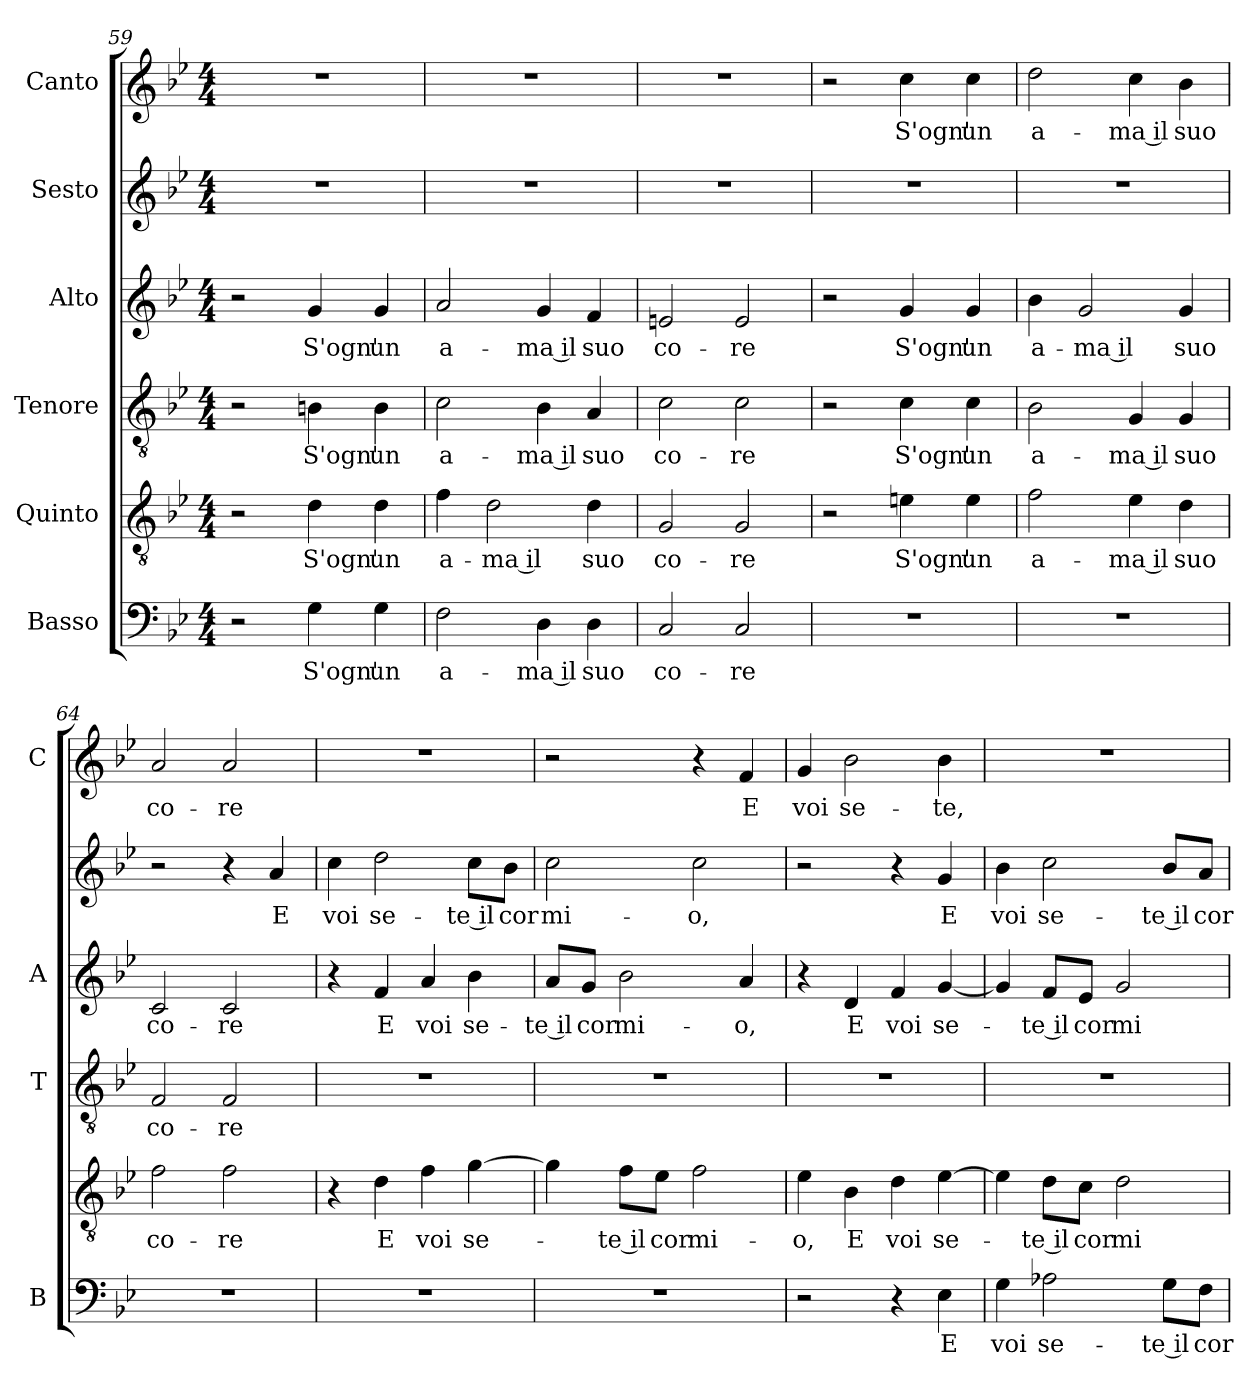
**kern	**text	**kern	**text	**kern	**text	**kern	**text	**kern	**text	**kern	**text
*part6	*part6	*part5	*part5	*part4	*part4	*part3	*part3	*part2	*part2	*part1	*part1
*staff6	*staff6	*staff5	*staff5	*staff4	*staff4	*staff3	*staff3	*staff2	*staff2	*staff1	*staff1
*I"Basso	*	*I"Quinto	*	*I"Tenore	*	*I"Alto	*	*I"Sesto	*	*I"Canto	*
*I'B	*	*	*	*I'T	*	*I'A	*	*	*	*I'C	*
*clefF4	*	*clefGv2	*	*clefGv2	*	*clefG2	*	*clefG2	*	*clefG2	*
*k[b-e-]	*	*k[b-e-]	*	*k[b-e-]	*	*k[b-e-]	*	*k[b-e-]	*	*k[b-e-]	*
*B-:	*	*B-:	*	*B-:	*	*B-:	*	*B-:	*	*B-:	*
*M4/4	*	*M4/4	*	*M4/4	*	*M4/4	*	*M4/4	*	*M4/4	*
=59	=59	=59	=59	=59	=59	=59	=59	=59	=59	=59	=59
2r	.	2r	.	2r	.	2r	.	1r	.	1r	.
!	!LO:LY:b	!	!LO:LY:b	!	!LO:LY:b	!	!LO:LY:b	!	!	!	!
4G\	S'ogn'	4d\	S'ogn'	4Bn\	S'ogn'	4g/	S'ogn'	.	.	.	.
!	!LO:LY:b	!	!LO:LY:b	!	!LO:LY:b	!	!LO:LY:b	!	!	!	!
4G\	un	4d\	un	4B\	un	4g/	un	.	.	.	.
=60	=60	=60	=60	=60	=60	=60	=60	=60	=60	=60	=60
!	!LO:LY:b	!	!LO:LY:b	!	!LO:LY:b	!	!LO:LY:b	!	!	!	!
2F\	a-	4f\	a-	2c\	a-	2a/	a-	1r	.	1r	.
!	!	!	!LO:LY:b	!	!	!	!	!	!	!	!
.	.	2d\	-ma il	.	.	.	.	.	.	.	.
!	!LO:LY:b	!	!	!	!LO:LY:b	!	!LO:LY:b	!	!	!	!
4D\	-ma il	.	.	4B-\	-ma il	4g/	-ma il	.	.	.	.
!	!LO:LY:b	!	!LO:LY:b	!	!LO:LY:b	!	!LO:LY:b	!	!	!	!
4D\	suo	4d\	suo	4A/	suo	4f/	suo	.	.	.	.
=61	=61	=61	=61	=61	=61	=61	=61	=61	=61	=61	=61
!	!LO:LY:b	!	!LO:LY:b	!	!LO:LY:b	!	!LO:LY:b	!	!	!	!
2C/	co-	2G/	co-	2c\	co-	2en/	co-	1r	.	1r	.
!	!LO:LY:b	!	!LO:LY:b	!	!LO:LY:b	!	!LO:LY:b	!	!	!	!
2C/	-re	2G/	-re	2c\	-re	2e/	-re	.	.	.	.
=62	=62	=62	=62	=62	=62	=62	=62	=62	=62	=62	=62
1r	.	2r	.	2r	.	2r	.	1r	.	2r	.
!	!	!	!LO:LY:b	!	!LO:LY:b	!	!LO:LY:b	!	!	!	!LO:LY:b
.	.	4en\	S'ogn'	4c\	S'ogn'	4g/	S'ogn'	.	.	4cc\	S'ogn'
!	!	!	!LO:LY:b	!	!LO:LY:b	!	!LO:LY:b	!	!	!	!LO:LY:b
.	.	4e\	un	4c\	un	4g/	un	.	.	4cc\	un
=63	=63	=63	=63	=63	=63	=63	=63	=63	=63	=63	=63
!	!	!	!LO:LY:b	!	!LO:LY:b	!	!LO:LY:b	!	!	!	!LO:LY:b
1r	.	2f\	a-	2B-\	a-	4b-\	a-	1r	.	2dd\	a-
!	!	!	!	!	!	!	!LO:LY:b	!	!	!	!
.	.	.	.	.	.	2g/	-ma il	.	.	.	.
!	!	!	!LO:LY:b	!	!LO:LY:b	!	!	!	!	!	!LO:LY:b
.	.	4e-\	-ma il	4G/	-ma il	.	.	.	.	4cc\	-ma il
!	!	!	!LO:LY:b	!	!LO:LY:b	!	!LO:LY:b	!	!	!	!LO:LY:b
.	.	4d\	suo	4G/	suo	4g/	suo	.	.	4b-\	suo
=64	=64	=64	=64	=64	=64	=64	=64	=64	=64	=64	=64
!	!	!	!LO:LY:b	!	!LO:LY:b	!	!LO:LY:b	!	!	!	!LO:LY:b
1r	.	2f\	co-	2F/	co-	2c/	co-	2r	.	2a/	co-
!	!	!	!LO:LY:b	!	!LO:LY:b	!	!LO:LY:b	!	!	!	!LO:LY:b
.	.	2f\	-re	2F/	-re	2c/	-re	4r	.	2a/	-re
!	!	!	!	!	!	!	!	!	!LO:LY:b	!	!
.	.	.	.	.	.	.	.	4a/	E	.	.
!!LO:PB:g=z
=65	=65	=65	=65	=65	=65	=65	=65	=65	=65	=65	=65
!	!	!	!	!	!	!	!	!	!LO:LY:b	!	!
1r	.	4r	.	1r	.	4r	.	4cc\	voi	1r	.
!	!	!	!LO:LY:b	!	!	!	!LO:LY:b	!	!LO:LY:b	!	!
.	.	4d\	E	.	.	4f/	E	2dd\	se-	.	.
!	!	!	!LO:LY:b	!	!	!	!LO:LY:b	!	!	!	!
.	.	4f\	voi	.	.	4a/	voi	.	.	.	.
!	!	!	!LO:LY:b	!	!	!	!LO:LY:b	!	!LO:LY:b	!	!
.	.	[4g\	se-	.	.	4b-\	se-	8cc\L	-te il	.	.
!	!	!	!	!	!	!	!	!	!LO:LY:b	!	!
.	.	.	.	.	.	.	.	8b-\J	cor	.	.
=66	=66	=66	=66	=66	=66	=66	=66	=66	=66	=66	=66
!	!	!	!	!	!	!	!LO:LY:b	!	!LO:LY:b	!	!
1r	.	4g\]	.	1r	.	8a/L	-te il	2cc\	mi-	2r	.
!	!	!	!	!	!	!	!LO:LY:b	!	!	!	!
.	.	.	.	.	.	8g/J	cor	.	.	.	.
!	!	!	!LO:LY:b	!	!	!	!LO:LY:b	!	!	!	!
.	.	8f\L	-te il	.	.	2b-\	mi-	.	.	.	.
!	!	!	!LO:LY:b	!	!	!	!	!	!	!	!
.	.	8e-\J	cor	.	.	.	.	.	.	.	.
!	!	!	!LO:LY:b	!	!	!	!	!	!LO:LY:b	!	!
.	.	2f\	mi-	.	.	.	.	2cc\	-o,	4r	.
!	!	!	!	!	!	!	!LO:LY:b	!	!	!	!LO:LY:b
.	.	.	.	.	.	4a/	-o,	.	.	4f/	E
=67	=67	=67	=67	=67	=67	=67	=67	=67	=67	=67	=67
!	!	!	!LO:LY:b	!	!	!	!	!	!	!	!LO:LY:b
2r	.	4e-\	-o,	1r	.	4r	.	2r	.	4g/	voi
!	!	!	!LO:LY:b	!	!	!	!LO:LY:b	!	!	!	!LO:LY:b
.	.	4B-\	E	.	.	4d/	E	.	.	2b-\	se-
!	!	!	!LO:LY:b	!	!	!	!LO:LY:b	!	!	!	!
4r	.	4d\	voi	.	.	4f/	voi	4r	.	.	.
!	!LO:LY:b	!	!LO:LY:b	!	!	!	!LO:LY:b	!	!LO:LY:b	!	!LO:LY:b
4E-\	E	[4e-\	se-	.	.	[4g/	se-	4g/	E	4b-\	-te,
=68	=68	=68	=68	=68	=68	=68	=68	=68	=68	=68	=68
!	!LO:LY:b	!	!	!	!	!	!	!	!LO:LY:b	!	!
4G\	voi	4e-\]	.	1r	.	4g/]	.	4b-\	voi	1r	.
!	!LO:LY:b	!	!LO:LY:b	!	!	!	!LO:LY:b	!	!LO:LY:b	!	!
2A-X\	se-	8d\L	-te il	.	.	8f/L	-te il	2cc\	se-	.	.
!	!	!	!LO:LY:b	!	!	!	!LO:LY:b	!	!	!	!
.	.	8c\J	cor	.	.	8e-/J	cor	.	.	.	.
!	!	!	!LO:LY:b	!	!	!	!LO:LY:b	!	!	!	!
.	.	2d\	mi-	.	.	2g/	mi-	.	.	.	.
!	!LO:LY:b	!	!	!	!	!	!	!	!LO:LY:b	!	!
8G\L	-te il	.	.	.	.	.	.	8b-/L	-te il	.	.
!	!LO:LY:b	!	!	!	!	!	!	!	!LO:LY:b	!	!
8F\J	cor	.	.	.	.	.	.	8a/J	cor	.	.
=	=	=	=	=	=	=	=	=	=	=	=
*-	*-	*-	*-	*-	*-	*-	*-	*-	*-	*-	*-
